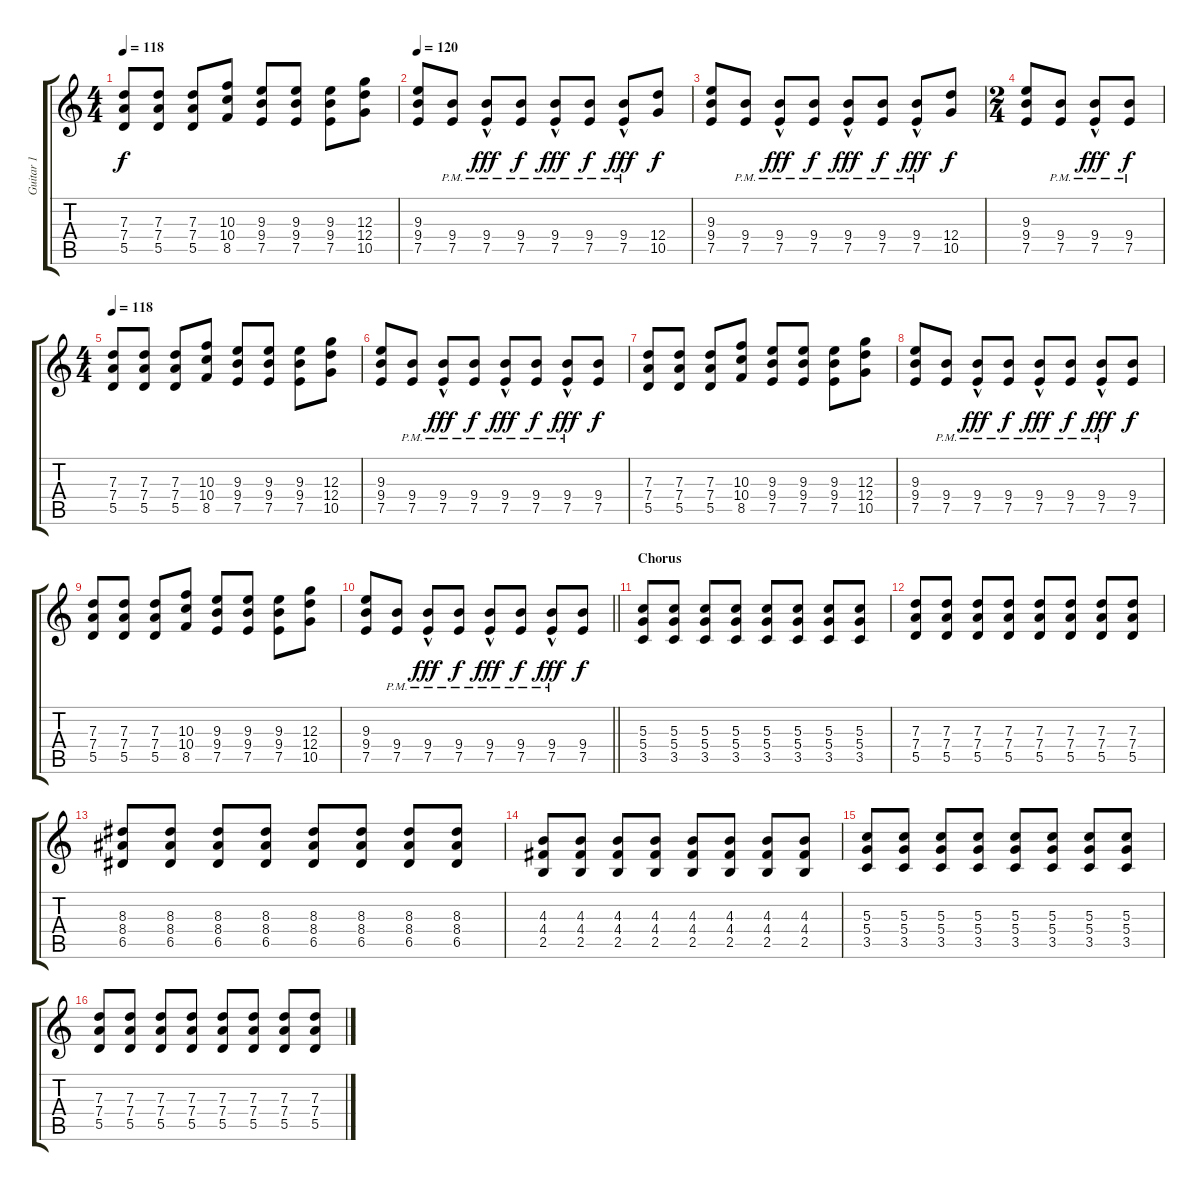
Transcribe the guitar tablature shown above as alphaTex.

\track ("Guitar 1" "Guitar 1") {instrument distortionguitar}
\staff {score tabs}
\tuning (E4 B3 G3 D3 A2 E2) {hide}
\ts (4 4)
\tempo 118
\clef g2
\ks c
(7.3 7.4 5.5).8{dy f} (7.3 7.4 5.5).8 (7.3 7.4 5.5).8 (10.3 10.4 8.5).8 (9.3 9.4 7.5).8 (9.3 9.4 7.5).8 (9.3 9.4 7.5).8 (12.3 12.4 10.5).8 |
\tempo 120
(9.3 9.4 7.5).8 (9.4{pm} 7.5{pm}).8 (9.4{pm} 7.5{hac pm}).8{dy fff} (9.4{pm} 7.5{pm}).8{dy f} (9.4{pm} 7.5{hac pm}).8{dy fff} (9.4{pm} 7.5{pm}).8{dy f} (9.4{pm} 7.5{hac pm}).8{dy fff} (12.4 10.5).8{dy f} |
(9.3 9.4 7.5).8 (9.4{pm} 7.5{pm}).8 (9.4{pm} 7.5{hac pm}).8{dy fff} (9.4{pm} 7.5{pm}).8{dy f} (9.4{pm} 7.5{hac pm}).8{dy fff} (9.4{pm} 7.5{pm}).8{dy f} (9.4{pm} 7.5{hac pm}).8{dy fff} (12.4 10.5).8{dy f} |
\ts (2 4)
(9.3 9.4 7.5).8 (9.4{pm} 7.5{pm}).8 (9.4{pm} 7.5{hac pm}).8{dy fff} (9.4{pm} 7.5{pm}).8{dy f} |
\ts (4 4)
\tempo 118
(7.3 7.4 5.5).8 (7.3 7.4 5.5).8 (7.3 7.4 5.5).8 (10.3 10.4 8.5).8 (9.3 9.4 7.5).8 (9.3 9.4 7.5).8 (9.3 9.4 7.5).8 (12.3 12.4 10.5).8 |
(9.3 9.4 7.5).8 (9.4{pm} 7.5{pm}).8 (9.4{pm} 7.5{hac pm}).8{dy fff} (9.4{pm} 7.5{pm}).8{dy f} (9.4{pm} 7.5{hac pm}).8{dy fff} (9.4{pm} 7.5{pm}).8{dy f} (9.4{pm} 7.5{hac pm}).8{dy fff} (9.4 7.5).8{dy f} |
(7.3 7.4 5.5).8 (7.3 7.4 5.5).8 (7.3 7.4 5.5).8 (10.3 10.4 8.5).8 (9.3 9.4 7.5).8 (9.3 9.4 7.5).8 (9.3 9.4 7.5).8 (12.3 12.4 10.5).8 |
(9.3 9.4 7.5).8 (9.4{pm} 7.5{pm}).8 (9.4{pm} 7.5{hac pm}).8{dy fff} (9.4{pm} 7.5{pm}).8{dy f} (9.4{pm} 7.5{hac pm}).8{dy fff} (9.4{pm} 7.5{pm}).8{dy f} (9.4{pm} 7.5{hac pm}).8{dy fff} (9.4 7.5).8{dy f} |
(7.3 7.4 5.5).8 (7.3 7.4 5.5).8 (7.3 7.4 5.5).8 (10.3 10.4 8.5).8 (9.3 9.4 7.5).8 (9.3 9.4 7.5).8 (9.3 9.4 7.5).8 (12.3 12.4 10.5).8 |
\barLineRight lightlight
(9.3 9.4 7.5).8 (9.4{pm} 7.5{pm}).8 (9.4{pm} 7.5{hac pm}).8{dy fff} (9.4{pm} 7.5{pm}).8{dy f} (9.4{pm} 7.5{hac pm}).8{dy fff} (9.4{pm} 7.5{pm}).8{dy f} (9.4{pm} 7.5{hac pm}).8{dy fff} (9.4 7.5).8{dy f} |
\section ("" "Chorus")
(5.3 5.4 3.5).8 (5.3 5.4 3.5).8 (5.3 5.4 3.5).8 (5.3 5.4 3.5).8 (5.3 5.4 3.5).8 (5.3 5.4 3.5).8 (5.3 5.4 3.5).8 (5.3 5.4 3.5).8 |
(7.3 7.4 5.5).8 (7.3 7.4 5.5).8 (7.3 7.4 5.5).8 (7.3 7.4 5.5).8 (7.3 7.4 5.5).8 (7.3 7.4 5.5).8 (7.3 7.4 5.5).8 (7.3 7.4 5.5).8 |
(8.3 8.4 6.5).8 (8.3 8.4 6.5).8 (8.3 8.4 6.5).8 (8.3 8.4 6.5).8 (8.3 8.4 6.5).8 (8.3 8.4 6.5).8 (8.3 8.4 6.5).8 (8.3 8.4 6.5).8 |
(4.3 4.4 2.5).8 (4.3 4.4 2.5).8 (4.3 4.4 2.5).8 (4.3 4.4 2.5).8 (4.3 4.4 2.5).8 (4.3 4.4 2.5).8 (4.3 4.4 2.5).8 (4.3 4.4 2.5).8 |
(5.3 5.4 3.5).8 (5.3 5.4 3.5).8 (5.3 5.4 3.5).8 (5.3 5.4 3.5).8 (5.3 5.4 3.5).8 (5.3 5.4 3.5).8 (5.3 5.4 3.5).8 (5.3 5.4 3.5).8 |
(7.3 7.4 5.5).8 (7.3 7.4 5.5).8 (7.3 7.4 5.5).8 (7.3 7.4 5.5).8 (7.3 7.4 5.5).8 (7.3 7.4 5.5).8 (7.3 7.4 5.5).8 (7.3 7.4 5.5).8
